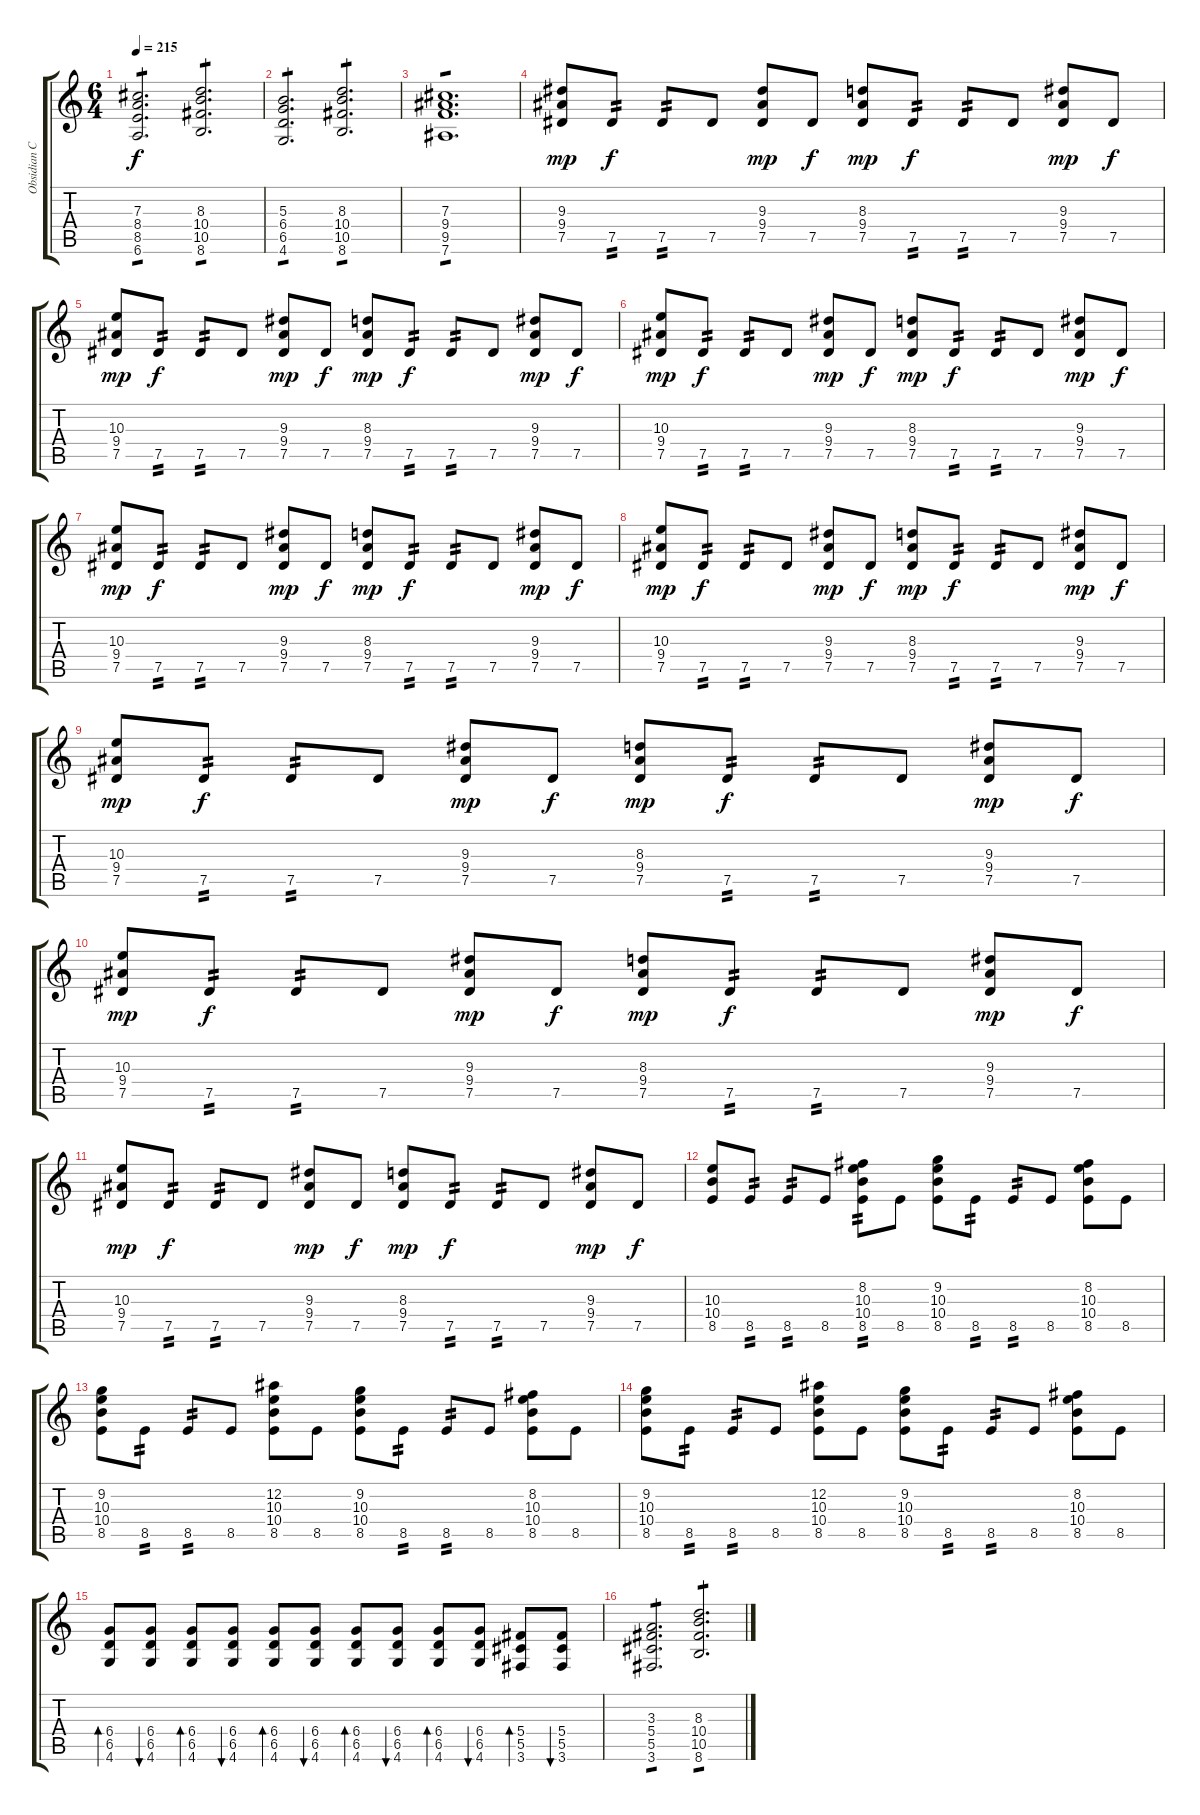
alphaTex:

\track ("Obsidian C" "Obsidian C") {instrument distortionguitar}
\staff {score tabs}
\tuning (Eb4 Bb3 Gb3 Db3 Ab2 Eb2) {hide}
\ts (6 4)
\tempo 215
\clef g2
\ks c
(7.3 8.4 8.5 6.6).2{d tp 1 dy f} (8.3 10.4 10.5 8.6).2{d tp 1} |
(5.3 6.4 6.5 4.6).2{d tp 1} (8.3 10.4 10.5 8.6).2{d tp 1} |
(7.3 9.4 9.5 7.6).1{d tp 1} |
(9.3 9.4 7.5).8{dy mp} 7.5.8{tp 2 dy f} 7.5.8{tp 2} 7.5.8 (9.3 9.4 7.5).8{dy mp} 7.5.8{dy f} (8.3 9.4 7.5).8{dy mp} 7.5.8{tp 2 dy f} 7.5.8{tp 2} 7.5.8 (9.3 9.4 7.5).8{dy mp} 7.5.8{dy f} |
(10.3 9.4 7.5).8{dy mp} 7.5.8{tp 2 dy f} 7.5.8{tp 2} 7.5.8 (9.3 9.4 7.5).8{dy mp} 7.5.8{dy f} (8.3 9.4 7.5).8{dy mp} 7.5.8{tp 2 dy f} 7.5.8{tp 2} 7.5.8 (9.3 9.4 7.5).8{dy mp} 7.5.8{dy f} |
(10.3 9.4 7.5).8{dy mp} 7.5.8{tp 2 dy f} 7.5.8{tp 2} 7.5.8 (9.3 9.4 7.5).8{dy mp} 7.5.8{dy f} (8.3 9.4 7.5).8{dy mp} 7.5.8{tp 2 dy f} 7.5.8{tp 2} 7.5.8 (9.3 9.4 7.5).8{dy mp} 7.5.8{dy f} |
(10.3 9.4 7.5).8{dy mp} 7.5.8{tp 2 dy f} 7.5.8{tp 2} 7.5.8 (9.3 9.4 7.5).8{dy mp} 7.5.8{dy f} (8.3 9.4 7.5).8{dy mp} 7.5.8{tp 2 dy f} 7.5.8{tp 2} 7.5.8 (9.3 9.4 7.5).8{dy mp} 7.5.8{dy f} |
(10.3 9.4 7.5).8{dy mp} 7.5.8{tp 2 dy f} 7.5.8{tp 2} 7.5.8 (9.3 9.4 7.5).8{dy mp} 7.5.8{dy f} (8.3 9.4 7.5).8{dy mp} 7.5.8{tp 2 dy f} 7.5.8{tp 2} 7.5.8 (9.3 9.4 7.5).8{dy mp} 7.5.8{dy f} |
(10.3 9.4 7.5).8{dy mp} 7.5.8{tp 2 dy f} 7.5.8{tp 2} 7.5.8 (9.3 9.4 7.5).8{dy mp} 7.5.8{dy f} (8.3 9.4 7.5).8{dy mp} 7.5.8{tp 2 dy f} 7.5.8{tp 2} 7.5.8 (9.3 9.4 7.5).8{dy mp} 7.5.8{dy f} |
(10.3 9.4 7.5).8{dy mp} 7.5.8{tp 2 dy f} 7.5.8{tp 2} 7.5.8 (9.3 9.4 7.5).8{dy mp} 7.5.8{dy f} (8.3 9.4 7.5).8{dy mp} 7.5.8{tp 2 dy f} 7.5.8{tp 2} 7.5.8 (9.3 9.4 7.5).8{dy mp} 7.5.8{dy f} |
(10.3 9.4 7.5).8{dy mp} 7.5.8{tp 2 dy f} 7.5.8{tp 2} 7.5.8 (9.3 9.4 7.5).8{dy mp} 7.5.8{dy f} (8.3 9.4 7.5).8{dy mp} 7.5.8{tp 2 dy f} 7.5.8{tp 2} 7.5.8 (9.3 9.4 7.5).8{dy mp} 7.5.8{dy f} |
(10.3 10.4 8.5).8 8.5.8{tp 2} 8.5.8{tp 2} 8.5.8 (8.2 10.3 10.4 8.5).8{tp 2} 8.5.8 (9.2 10.3 10.4 8.5).8 8.5.8{tp 2} 8.5.8{tp 2} 8.5.8 (8.2 10.3 10.4 8.5).8 8.5.8 |
(9.2 10.3 10.4 8.5).8 8.5.8{tp 2} 8.5.8{tp 2} 8.5.8 (12.2 10.3 10.4 8.5).8 8.5.8 (9.2 10.3 10.4 8.5).8 8.5.8{tp 2} 8.5.8{tp 2} 8.5.8 (8.2 10.3 10.4 8.5).8 8.5.8 |
(9.2 10.3 10.4 8.5).8 8.5.8{tp 2} 8.5.8{tp 2} 8.5.8 (12.2 10.3 10.4 8.5).8 8.5.8 (9.2 10.3 10.4 8.5).8 8.5.8{tp 2} 8.5.8{tp 2} 8.5.8 (8.2 10.3 10.4 8.5).8 8.5.8 |
(6.4 6.5 4.6).8{bd 480} (6.4 6.5 4.6).8{bu 480} (6.4 6.5 4.6).8{bd 480} (6.4 6.5 4.6).8{bu 480} (6.4 6.5 4.6).8{bd 480} (6.4 6.5 4.6).8{bu 480} (6.4 6.5 4.6).8{bd 480} (6.4 6.5 4.6).8{bu 480} (6.4 6.5 4.6).8{bd 480} (6.4 6.5 4.6).8{bu 480} (5.4 5.5 3.6).8{bd 480} (5.4 5.5 3.6).8{bu 480} |
(3.3 5.4 5.5 3.6).2{d tp 1} (8.3 10.4 10.5 8.6).2{d tp 1}
